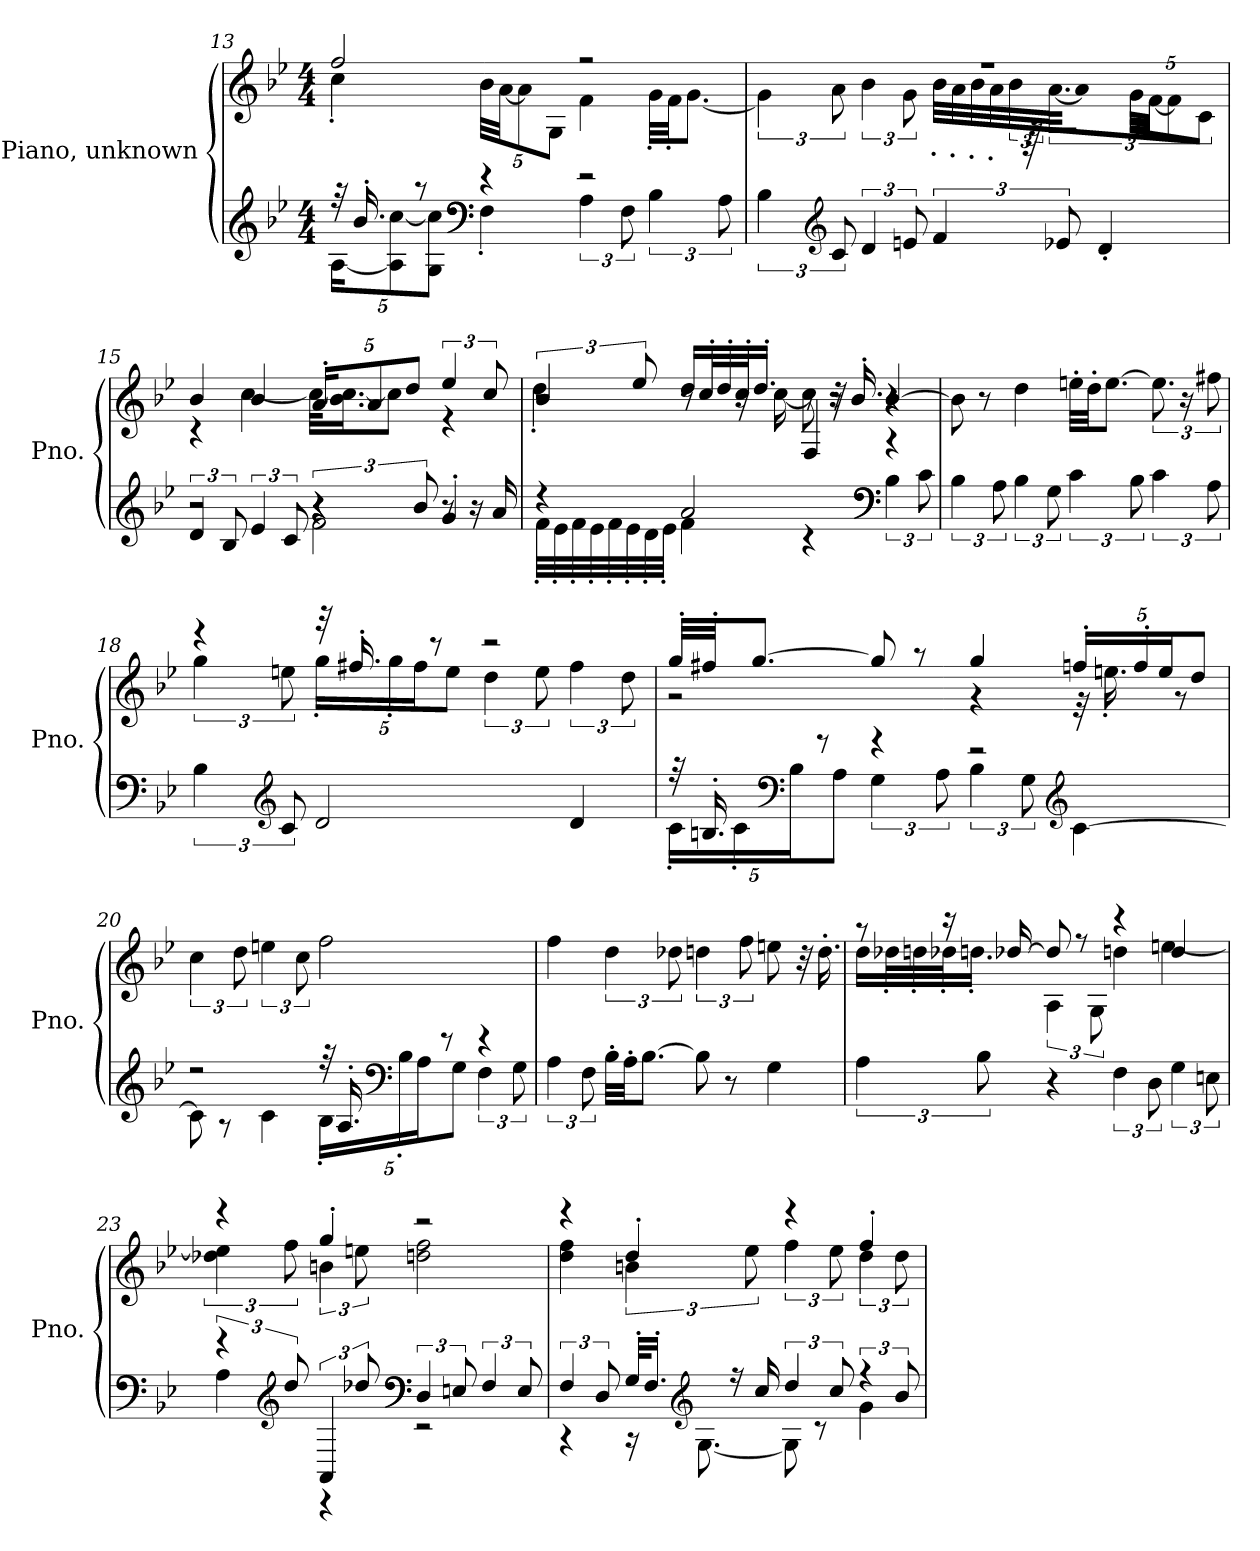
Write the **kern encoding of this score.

**kern	**kern
*part1	*part1
*staff2	*staff1
*I"Piano, unknown	*
*I'Pno.	*
!!LO:LB:g=z
*clefG2	*clefG2
*k[b-e-]	*k[b-e-]
*M4/4	*M4/4
=13	=13
*^	*
*	*Xbrackettup	*
*	*	*^
32r	[20A\KL	2ff/	4cc'\
16.b-'/	.	.	.
.	10A\] [10cc\	.	.
8r	.	.	.
.	10G\ 10cc\]J	.	.
*clefF4	*	*	*
*	*	*	*Xbrackettup
4r	4F'\	.	40b-\LLL
.	.	.	[40a\JJ
.	.	.	10a\]
.	.	.	10G\J
*	*brackettup	*	*
2r	6A\	2r	4f\
.	12F\	.	.
.	6B-\	.	32g'\LLL
.	.	.	32f'\JJ
.	.	.	[8.g\J
.	12A\	.	.
*v	*v	*	*
=14	=14	=14
*	*	*brackettup
6B-\	1r	6g\]
*clefG2	*	*
12c/	.	12a\
6d/	.	6b-\
12en/	.	12g\
6f/	.	32b-'\LLL
.	.	32a'\
.	.	32b-'\
.	.	32a'\
.	.	48b-\JJJ
.	.	96r
.	.	[48.a\KLL
12e-X/	.	.
.	.	16a\JJ]
*	*	*Xbrackettup
4d'/	.	40g\LLL
.	.	[40f\JJ
.	.	10f\]
.	.	10c\J
!!LO:PB:g=z	!!
=15	=15	=15
*^	*	*
*	*^	*	*
2r	2r	6d/	4b-/	4r
.	.	12B-/	.	.
.	.	6e-/	4b-/	[4cc\
.	.	12c/	.	.
4r	2f\	6r	20a'/KL	32cc\KLL_
.	.	.	.	16.b-\ 16.cc\_J
.	.	.	10a/	.
.	.	.	.	8cc\J]
.	.	.	10dd/J	.
.	.	12b-/	.	.
*	*	*	*brackettup	*
4g'/	.	8r	6ee-/	4r
.	.	16r	.	.
.	.	.	12cc/	.
.	.	16a/	.	.
*	*v	*v	*	*
=16	=16	=16	=16
*	*	*	*^
4r	32f'\LLL	6b-/	4dd'\	2r
.	32e-'\	.	.	.
.	32f'\	.	.	.
.	32e-'\	.	.	.
.	32f'\	.	.	.
.	32e-'\	.	.	.
.	.	12ee-/	.	.
.	32d'\	.	.	.
.	32e-'\JJJ	.	.	.
2a/	4f\	16dd/LL	8r	.
.	.	32cc'/L	.	.
.	.	32dd'/	.	.
.	.	32cc'/J	16r	.
.	.	16.dd'/JJ	.	.
.	.	.	[16cc\	.
.	4r	8r	8cc\]	4F/
.	.	32r	8r	.
.	.	16.b-'/	.	.
*clefF4	*	*	*	*
4r	6B-\	[4b-/	4r	4r
.	12c\	.	.	.
*v	*v	*	*	*
*	*v	*v	*v
!!LO:LB:g=z
=17	=17
6B-\	8b-\]
.	8r
12A\	.
6B-\	4dd\
12G\	.
6c\	32een'\LLL
.	32dd'\JJ
.	[8.ee\J
12B-\	.
6c\	12.ee\]
.	24r
12A\	12ff#X\
=18	=18
*	*^
6B-\	4r	6gg\
*clefG2	*	*
12c/	.	12een\
*	*	*Xbrackettup
2d/	32r	20gg'\LL
.	16.ff#X'/	.
.	.	20gg'\
.	.	20ff#\J
.	8r	.
.	.	10ee\J
*	*	*brackettup
.	2r	6dd\
.	.	12ee\
4d/	.	6ff#\
.	.	12dd\
!!LO:LB:g=z	!!
=19	=19	=19
*^	*	*
*	*Xbrackettup	*	*
32r	20c'\LL	32gg'/LLL	2r
16.Bn'/	.	32ff#X'/JJ	.
.	20c'\	.	.
.	.	[8.gg/J	.
*clefF4	*	*	*
.	20B\J	.	.
8r	.	.	.
.	10A\J	.	.
*	*brackettup	*	*
4r	6G\	8gg/]	.
.	.	8r	.
.	12A\	.	.
2r	6B\	4gg/	4r
.	12G\	.	.
*clefG2	*	*	*
*	*	*Xbrackettup	*
.	[4c\	20ffn'/LL	32r
.	.	.	16.een'\
.	.	20ff'/	.
.	.	20ee/J	.
.	.	.	8r
.	.	10dd/J	.
*	*	*v	*v
=20	=20	=20
*	*	*brackettup
2r	8c\]	6cc\
.	8r	.
.	.	12dd\
.	4c\	6een\
.	.	12cc\
*	*Xbrackettup	*
32r	20B-'\LL	2ff\
16.A'/	.	.
*clefF4	*	*
.	20B-'\	.
.	20A\J	.
8r	.	.
.	10G\J	.
*	*brackettup	*
4r	6F\	.
.	12G\	.
*v	*v	*
!!LO:LB:g=z
=21	=21
6A\	4ff\
12F\	.
32B-'\LLL	6dd\
32A'\JJ	.
[8.B-\J	.
.	12dd-X\
8B-\]	6ddn\
8r	.
.	12ff\
4G\	8een\
.	32r
.	16.dd'\
=22	=22
*	*^
6A\	8r	16dd\LL
.	.	32dd-X'\L
.	.	32ddn'\
.	16r	32dd-X'\J
.	.	16.ddn'\JJ
12B-\	.	.
.	[16dd-X/	.
4r	8dd-/]	6A\
.	8r	.
.	.	12G\
6F\	4r	4ddn\
12D\	.	.
6G\	4dd/	[4een\
12En\	.	.
!!LO:LB:g=z	!!
=23	=23	=23
*^	*	*
6r	4A\	4r	6dd-X\ 6ee\]
*clefG2	*	*	*
12dd/	.	.	12ff\
6AA/	4r	4gg'/	6bn\
12dd-X/	.	.	12een\
*clefF4	*	*	*
6D/	2r	2r	2ddn\ 2ff\
12En/	.	.	.
6F/	.	.	.
12E/	.	.	.
=24	=24	=24	=24
6F/	4r	4r	4dd\ 4ff\
12D/	.	.	.
32G'/KLL	16r	4dd'/	6bn\
16.F'/JJ	.	.	.
*clefG2	*	*	*
.	[8.G\	.	.
16r	.	.	.
.	.	.	12ee-\
16cc/	.	.	.
6dd/	8G\]	4r	6ff\
.	8r	.	.
12cc/	.	.	12ee-\
6r	4g\	4ff'/	6dd\
12b-/	.	.	12dd\
*v	*v	*	*
*	*v	*v
=	=
*-	*-
